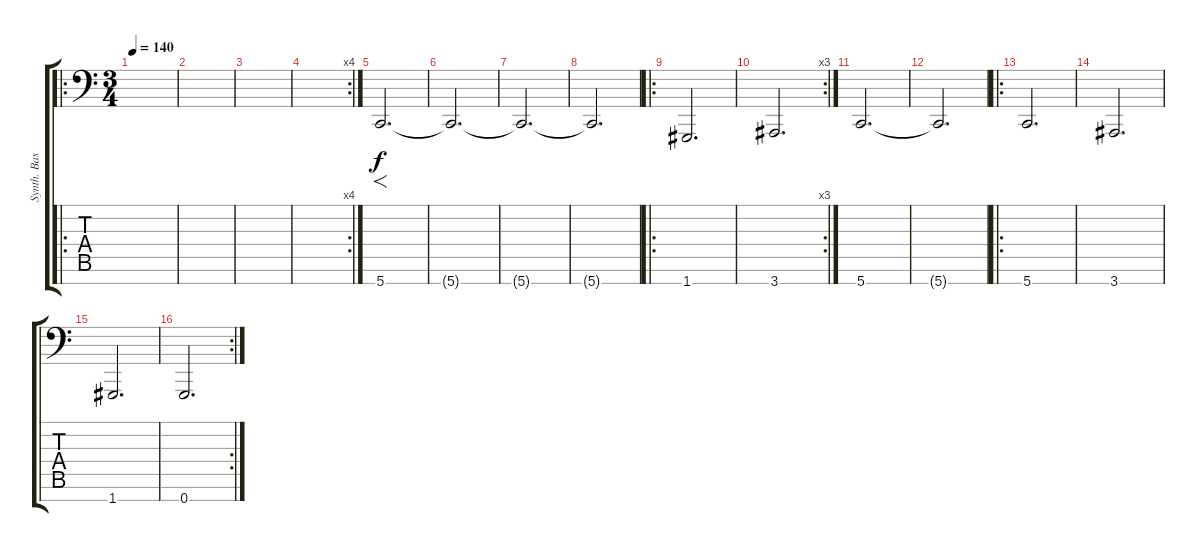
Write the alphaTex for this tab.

\track ("Synth. Bass" "Synth. Bas") {instrument synthstrings2}
\staff {score tabs}
\tuning (E4 B3 G3 D3 A2 E2 G1) {hide}
\ro
\ts (3 4)
\tempo 140
\clef f4
\ks c
|
|
|
\rc 4
|
5.7.2{f d} |
5.7{t}.2{d} |
5.7{t}.2{d} |
5.7{t}.2{d} |
\ro
1.7.2{d} |
\rc 3
3.7.2{d} |
5.7.2{d} |
5.7{t}.2{d} |
\ro
5.7.2{d} |
3.7.2{d} |
1.7.2{d} |
\rc 2
0.7.2{d}
